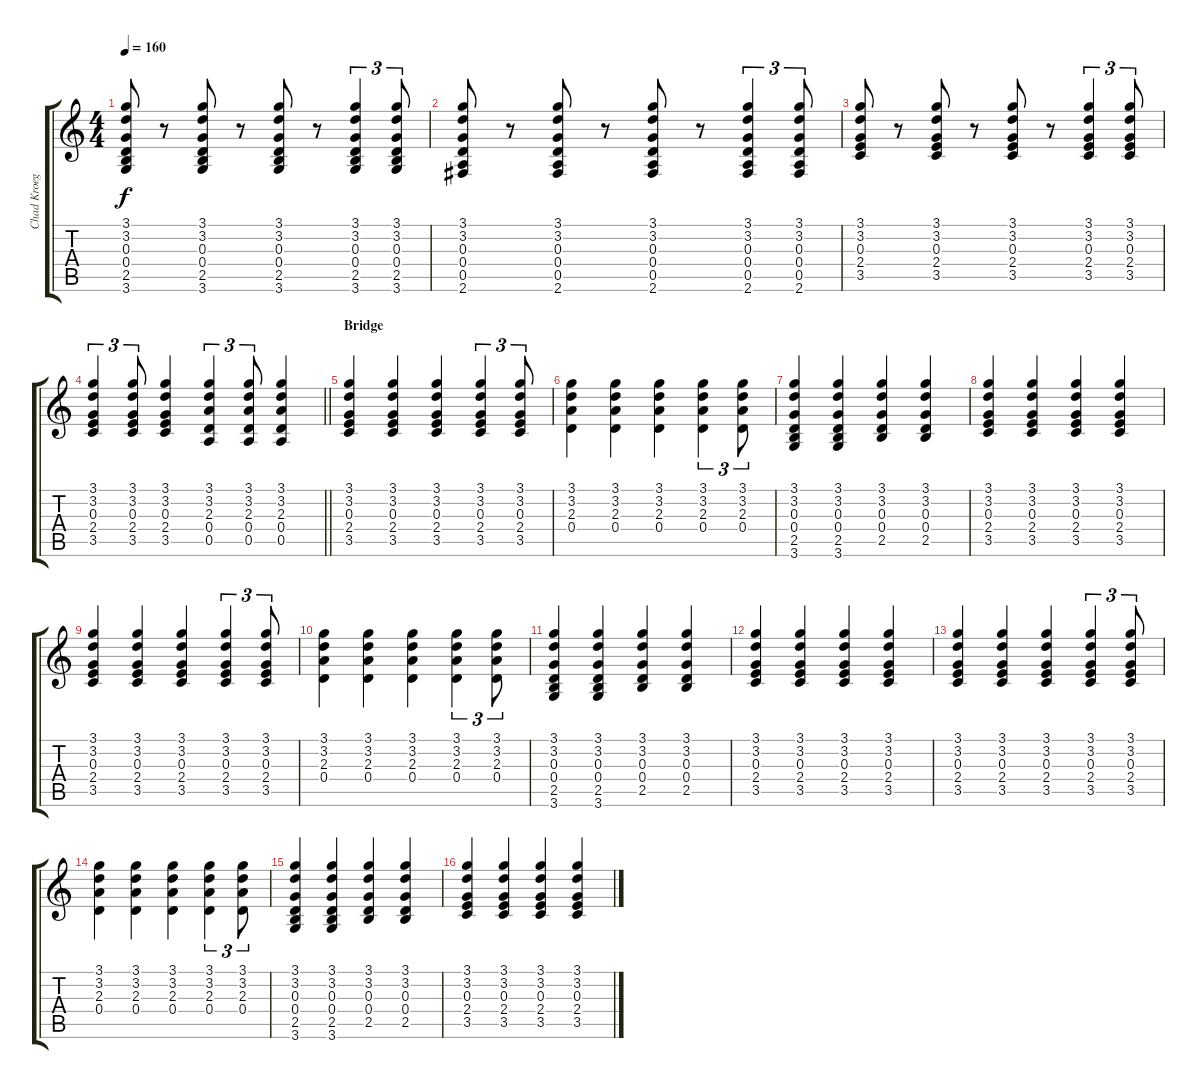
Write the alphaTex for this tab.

\track ("Chad Kroeger" "Chad Kroeg") {instrument acousticguitarsteel}
\staff {score tabs}
\tuning (E4 B3 G3 D3 A2 E2) {hide}
\ts (4 4)
\section ("" "")
\tempo 160
\clef g2
\ks c
(3.1 3.2 0.3 0.4 2.5 3.6).8{dy f} r.8 (3.1 3.2 0.3 0.4 2.5 3.6).8 r.8 (3.1 3.2 0.3 0.4 2.5 3.6).8 r.8 (3.1 3.2 0.3 0.4 2.5 3.6).4{tu (3 2)} (3.1 3.2 0.3 0.4 2.5 3.6).8{tu (3 2)} |
(3.1 3.2 0.3 0.4 0.5 2.6).8 r.8 (3.1 3.2 0.3 0.4 0.5 2.6).8 r.8 (3.1 3.2 0.3 0.4 0.5 2.6).8 r.8 (3.1 3.2 0.3 0.4 0.5 2.6).4{tu (3 2)} (3.1 3.2 0.3 0.4 0.5 2.6).8{tu (3 2)} |
(3.1 3.2 0.3 2.4 3.5).8 r.8 (3.1 3.2 0.3 2.4 3.5).8 r.8 (3.1 3.2 0.3 2.4 3.5).8 r.8 (3.1 3.2 0.3 2.4 3.5).4{tu (3 2)} (3.1 3.2 0.3 2.4 3.5).8{tu (3 2)} |
\barLineRight lightlight
(3.1 3.2 0.3 2.4 3.5).4{tu (3 2)} (3.1 3.2 0.3 2.4 3.5).8{tu (3 2)} (3.1 3.2 0.3 2.4 3.5).4 (3.1 3.2 2.3 0.4 0.5).4{tu (3 2)} (3.1 3.2 2.3 0.4 0.5).8{tu (3 2)} (3.1 3.2 2.3 0.4 0.5).4 |
\section ("" "Bridge")
(3.1 3.2 0.3 2.4 3.5).4 (3.1 3.2 0.3 2.4 3.5).4 (3.1 3.2 0.3 2.4 3.5).4 (3.1 3.2 0.3 2.4 3.5).4{tu (3 2)} (3.1 3.2 0.3 2.4 3.5).8{tu (3 2)} |
(3.1 3.2 2.3 0.4).4 (3.1 3.2 2.3 0.4).4 (3.1 3.2 2.3 0.4).4 (3.1 3.2 2.3 0.4).4{tu (3 2)} (3.1 3.2 2.3 0.4).8{tu (3 2)} |
(3.1 3.2 0.3 0.4 2.5 3.6).4 (3.1 3.2 0.3 0.4 2.5 3.6).4 (3.1 3.2 0.3 0.4 2.5).4 (3.1 3.2 0.3 0.4 2.5).4 |
(3.1 3.2 0.3 2.4 3.5).4 (3.1 3.2 0.3 2.4 3.5).4 (3.1 3.2 0.3 2.4 3.5).4 (3.1 3.2 0.3 2.4 3.5).4 |
(3.1 3.2 0.3 2.4 3.5).4 (3.1 3.2 0.3 2.4 3.5).4 (3.1 3.2 0.3 2.4 3.5).4 (3.1 3.2 0.3 2.4 3.5).4{tu (3 2)} (3.1 3.2 0.3 2.4 3.5).8{tu (3 2)} |
(3.1 3.2 2.3 0.4).4 (3.1 3.2 2.3 0.4).4 (3.1 3.2 2.3 0.4).4 (3.1 3.2 2.3 0.4).4{tu (3 2)} (3.1 3.2 2.3 0.4).8{tu (3 2)} |
(3.1 3.2 0.3 0.4 2.5 3.6).4 (3.1 3.2 0.3 0.4 2.5 3.6).4 (3.1 3.2 0.3 0.4 2.5).4 (3.1 3.2 0.3 0.4 2.5).4 |
(3.1 3.2 0.3 2.4 3.5).4 (3.1 3.2 0.3 2.4 3.5).4 (3.1 3.2 0.3 2.4 3.5).4 (3.1 3.2 0.3 2.4 3.5).4 |
(3.1 3.2 0.3 2.4 3.5).4 (3.1 3.2 0.3 2.4 3.5).4 (3.1 3.2 0.3 2.4 3.5).4 (3.1 3.2 0.3 2.4 3.5).4{tu (3 2)} (3.1 3.2 0.3 2.4 3.5).8{tu (3 2)} |
(3.1 3.2 2.3 0.4).4 (3.1 3.2 2.3 0.4).4 (3.1 3.2 2.3 0.4).4 (3.1 3.2 2.3 0.4).4{tu (3 2)} (3.1 3.2 2.3 0.4).8{tu (3 2)} |
(3.1 3.2 0.3 0.4 2.5 3.6).4 (3.1 3.2 0.3 0.4 2.5 3.6).4 (3.1 3.2 0.3 0.4 2.5).4 (3.1 3.2 0.3 0.4 2.5).4 |
(3.1 3.2 0.3 2.4 3.5).4 (3.1 3.2 0.3 2.4 3.5).4 (3.1 3.2 0.3 2.4 3.5).4 (3.1 3.2 0.3 2.4 3.5).4
